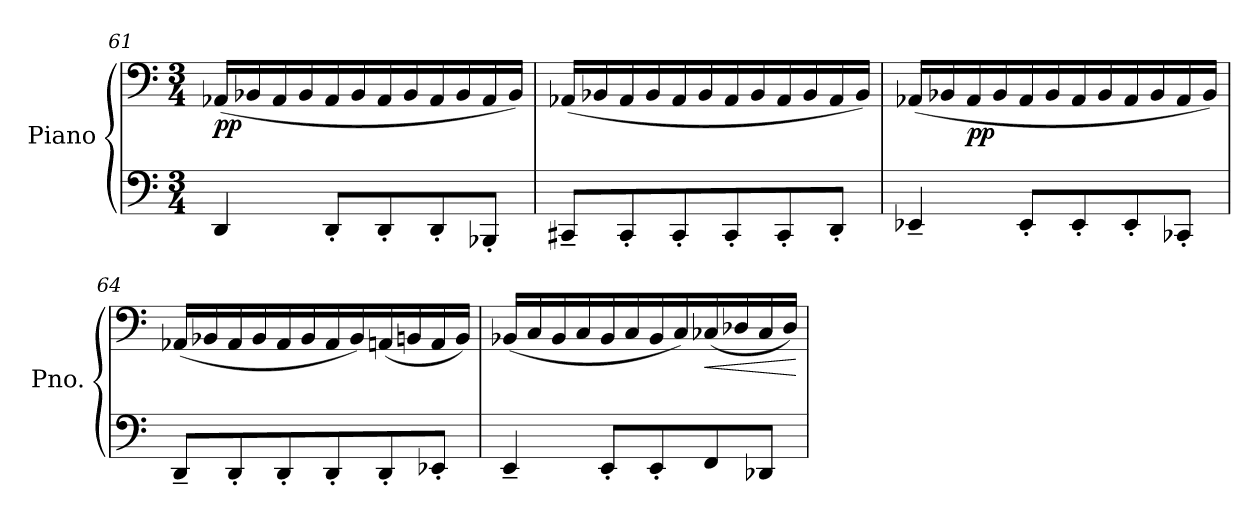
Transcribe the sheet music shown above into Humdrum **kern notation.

**kern	**kern	**dynam
*part1	*part1	*part1
*staff2	*staff1	*staff1/2
*I"Piano	*	*
*I'Pno.	*	*
*clefF4	*clefF4	*
*k[]	*k[]	*
*M3/4	*M3/4	*
=61	=61	=61
!	!	!LO:DY:b
4DD/	(<16AA-X/LL	pp
.	16BB-X/	.
.	16AA-/	.
.	16BB-/	.
8DD'/L	16AA-/	.
.	16BB-/	.
8DD'/	16AA-/	.
.	16BB-/	.
8DD'/	16AA-/	.
.	16BB-/	.
8BBB-X'/J	16AA-/	.
.	16BB-/JJ)	.
!!LO:LB:g=z
=62	=62	=62
8CC#X~/L	(<16AA-X/LL	.
.	16BB-X/	.
8CC#'/	16AA-/	.
.	16BB-/	.
8CC#'/	16AA-/	.
.	16BB-/	.
8CC#'/	16AA-/	.
.	16BB-/	.
8CC#'/	16AA-/	.
.	16BB-/	.
8DD'/J	16AA-/	.
.	16BB-/JJ)	.
=63	=63	=63
!	!	!LO:DY:b
4EE-X~/	(<16AA-X/LL	other-dynamics
.	16BB-X/	.
!	!	!LO:DY:b
.	16AA-/	pp
.	16BB-/	.
8EE-'/L	16AA-/	.
.	16BB-/	.
8EE-'/	16AA-/	.
.	16BB-/	.
8EE-'/	16AA-/	.
.	16BB-/	.
8CC-X'/J	16AA-/	.
.	16BB-/JJ)	.
=64	=64	=64
8DD~/L	(<16AA-X/LL	.
.	16BB-X/	.
8DD'/	16AA-/	.
.	16BB-/	.
8DD'/	16AA-/	.
.	16BB-/	.
8DD'/	16AA-/	.
.	16BB-/)	.
8DD'/	(<16AAn/	.
.	16BBn/	.
8EE-X'/J	16AA/	.
.	16BB/JJ)	.
!!LO:LB:g=z
=65	=65	=65
4EE~/	(<16BB-X/LL	.
.	16C/	.
.	16BB-/	.
.	16C/	.
8EE'/L	16BB-/	.
.	16C/	.
8EE'/	16BB-/	.
.	16C/)	.
!	!	!LO:HP:b
8FF/	(<16C-X/	<
.	16D-X/	.
8DD-X/J	16C-/	.
.	16D-/JJ)	.
.	.	[
=	=	=
*-	*-	*-
